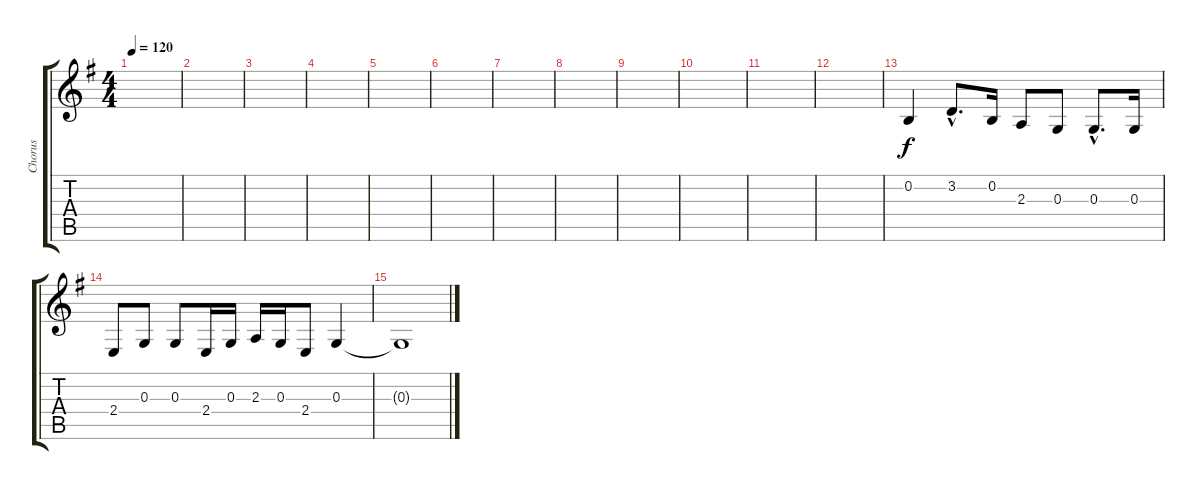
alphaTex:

\track ("Chorus" "Chorus") {instrument voiceoohs}
\staff {score tabs}
\tuning (E4 B3 G3 D3 A2 E2) {hide}
\ts (4 4)
\tempo 120
\clef g2
\ks g
|
|
|
|
|
|
|
|
|
|
|
|
0.2.4{instrument choiraahs} 3.2{hac}.8{d} 0.2.16 2.3.8 0.3.8 0.3{hac}.8{d} 0.3.16 |
2.4.8 0.3.8 0.3.8 2.4.16 0.3.16 2.3.16 0.3.16 2.4.8 0.3.4 |
0.3{t}.1
